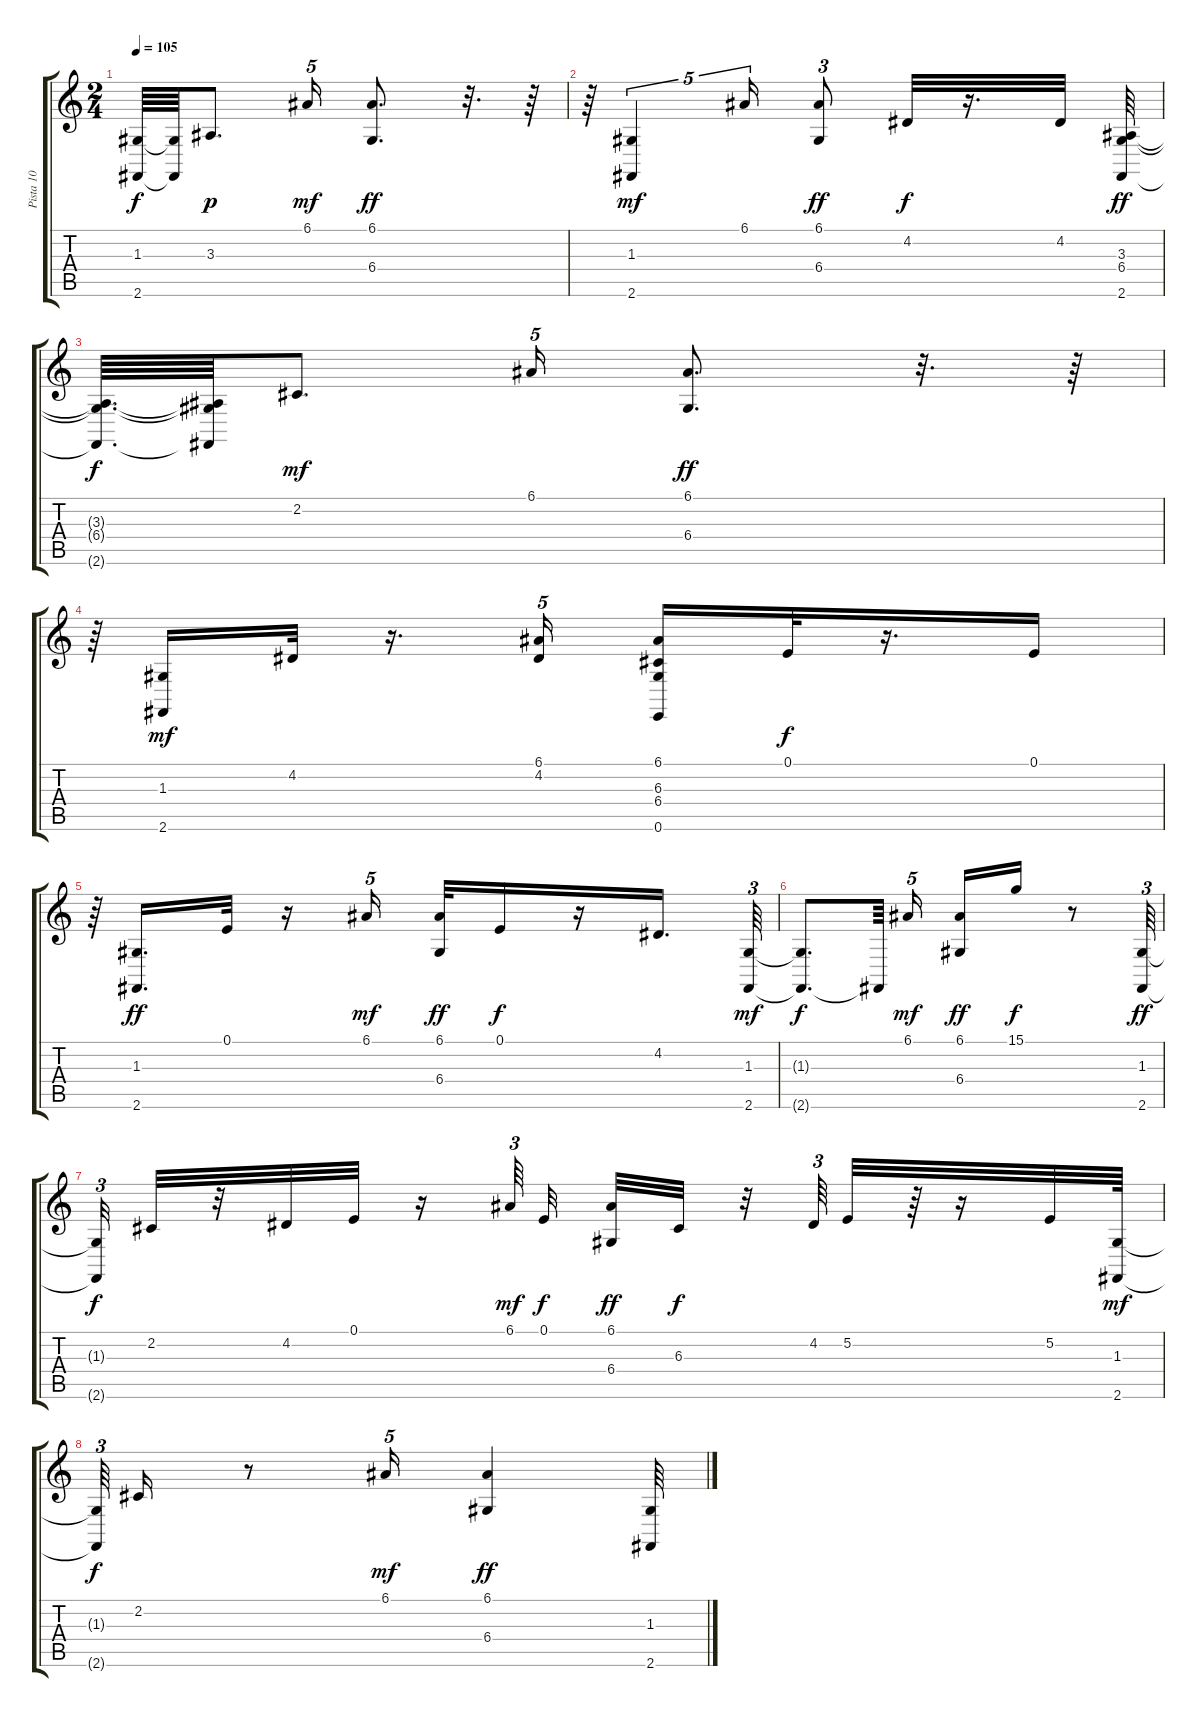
\track ("Pista 10" "Pista 10") {instrument drawbarorgan}
\staff {score tabs}
\tuning (E4 B3 G3 D3 A2 E2) {hide}
\ts (2 4)
\tempo 105
\clef g2
\ks c
(1.3{t} 2.6{t}).64{dy f} (1.3{t} 2.6{t}).64 3.3.8{d dy p} 6.1.16{tu (5 4) dy mf} (6.1 6.4).8{d dy ff} r.32{d} r.64 |
r.64 (1.3 2.6).4{tu (5 4) dy mf} 6.1.16{tu (5 4)} (6.1 6.4).8{tu (3 2) dy ff} 4.2.32{dy f} r.16{d} 4.2.32 (3.3 6.4 2.6).64{dy ff} |
(3.3{t} 6.4{t} 2.6{t}).64{d dy f} (3.3{t} 6.4{t} 2.6{t}).64 2.2.8{d dy mf} 6.1.16{tu (5 4)} (6.1 6.4).8{d dy ff} r.32{d} r.64 |
r.64 (1.3 2.6).16{dy mf} 4.2.32 r.16{d} (6.1 4.2).16{tu (5 4)} (6.1 6.3 6.4 0.6).16 0.1.32{dy f} r.16{d} 0.1.16 |
r.64 (1.3 2.6).16{d dy ff} 0.1.32 r.16 6.1.16{tu (5 4) dy mf} (6.1 6.4).32{dy ff} 0.1.16{dy f} r.16 4.2.16{d} (1.3 2.6).64{tu (3 2) dy mf} |
(1.3{t} 2.6{t}).8{d dy f} 2.6{t}.64{beam splitsecondary} 6.1.16{tu (5 4) dy mf} (6.1 6.4).16{dy ff} 15.1.16{dy f} r.8 (1.3 2.6).64{tu (3 2) dy ff} |
(1.3{t} 2.6{t}).32{tu (3 2) dy f} 2.2.32 r.32 4.2.32 0.1.32 r.16 6.1.64{tu (3 2) dy mf} 0.1.32{dy f} (6.1 6.4).32{dy ff} 6.3.32{dy f} r.32 4.2.64{tu (3 2)} 5.2.32 r.64 r.16 5.2.32 (1.3 2.6).64{dy mf} |
(1.3{t} 2.6{t}).64{tu (3 2) dy f} 2.2.16 r.8 6.1.16{tu (5 4) dy mf} (6.1 6.4).4{dy ff} (1.3 2.6).64
